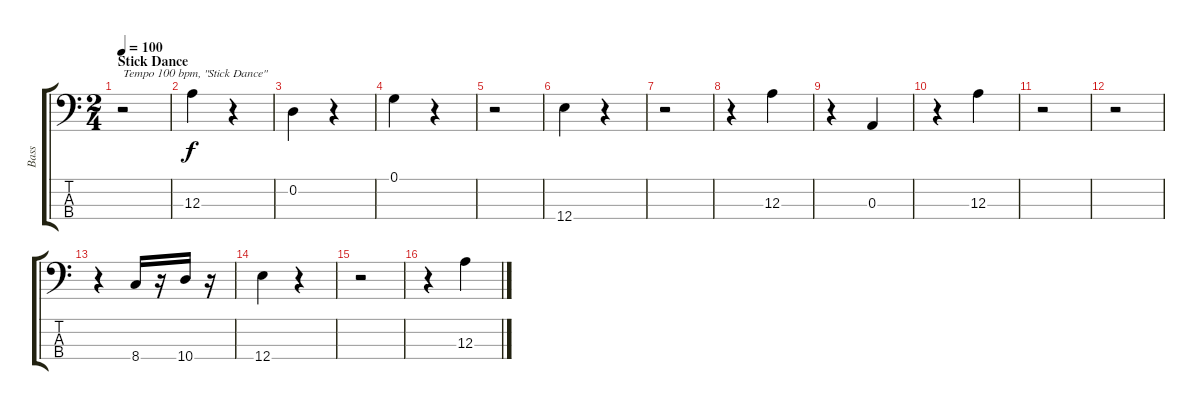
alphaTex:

\track ("Bass" "Bass") {instrument acousticbass}
\staff {score tabs}
\tuning (G2 D2 A1 E1) {hide}
\ts (2 4)
\section ("" "Stick Dance")
\tempo 100
\clef f4
\ks c
r.2{txt "Tempo 100 bpm, \"Stick Dance\"" dy f instrument acousticbass} |
12.3.4 r.4 |
0.2.4 r.4 |
0.1.4 r.4 |
r.2 |
12.4.4 r.4 |
r.2 |
r.4 12.3.4 |
r.4 0.3.4 |
r.4 12.3.4 |
r.2 |
r.2 |
r.4 8.4.16 r.16 10.4.16 r.16 |
12.4.4 r.4 |
r.2 |
r.4 12.3.4
